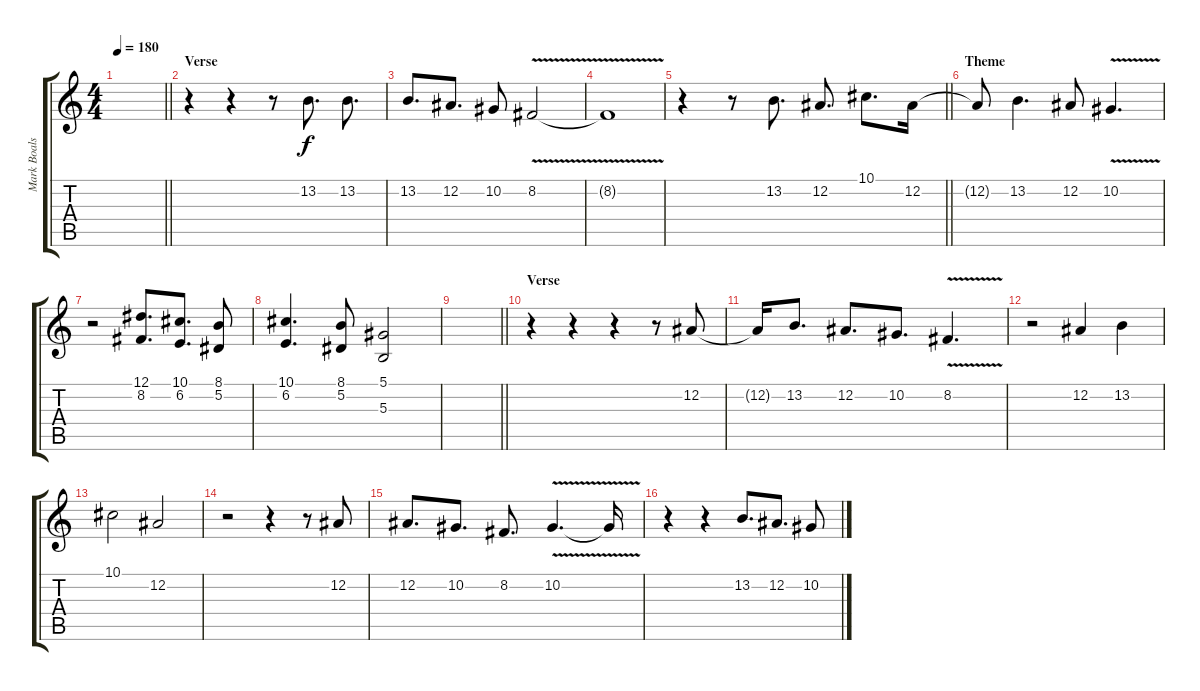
\track ("Mark Boals" "Mark Boals") {instrument lead2sawtooth}
\staff {score tabs}
\tuning (Eb4 Bb3 Gb3 Db3 Ab2 Eb2) {hide}
\ts (4 4)
\tempo 180
\clef g2
\barLineRight lightlight
\ks c
|
\section ("" "Verse")
r.4 r.4 r.8 13.2.8{d} 13.2.8{d} |
13.2.8{d} 12.2.8{d} 10.2.8 8.2{v}.2 |
8.2{t}.1 |
\barLineRight lightlight
r.4 r.8 13.2.8{d} 12.2.8{d} 10.1.8{d} 12.2.16 |
\section ("" "Theme")
12.2{t}.8 13.2.4{d} 12.2.8 10.2{v}.4{d} |
r.2 (12.1 8.2).8{d} (10.1 6.2).8{d} (8.1 5.2).8 |
(10.1 6.2).4{d} (8.1 5.2).8 (5.1 5.3).2 |
\barLineRight lightlight
|
\section ("" "Verse")
r.4 r.4 r.4 r.8 12.2.8 |
12.2{t}.16 13.2.8{d} 12.2.8{d} 10.2.8{d} 8.2{v}.4{d} |
r.2 12.2.4 13.2.4 |
10.1.2 12.2.2 |
r.2 r.4 r.8 12.2.8 |
12.2.8{d} 10.2.8{d} 8.2.8{d} 10.2{v}.4{d} 10.2{t}.16 |
r.4 r.4 13.2.8{d} 12.2.8{d} 10.2.8
